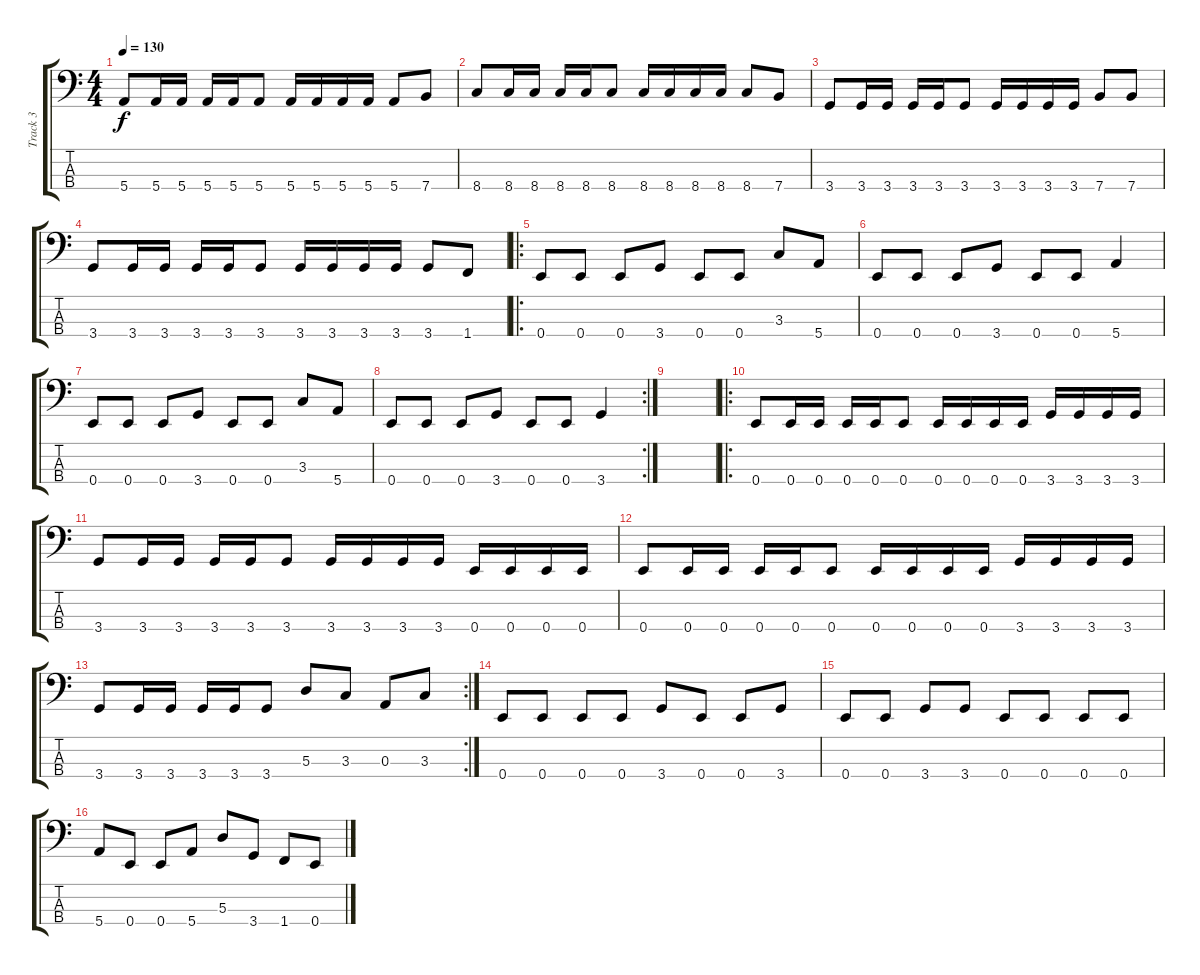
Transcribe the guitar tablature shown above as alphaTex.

\track ("Track 3" "Track 3") {instrument electricbasspick}
\staff {score tabs}
\tuning (G2 D2 A1 E1) {hide}
\ts (4 4)
\tempo 130
\clef f4
\ks c
5.4.8{dy f} 5.4.16 5.4.16 5.4.16 5.4.16 5.4.8 5.4.16 5.4.16 5.4.16 5.4.16 5.4.8 7.4.8 |
8.4.8 8.4.16 8.4.16 8.4.16 8.4.16 8.4.8 8.4.16 8.4.16 8.4.16 8.4.16 8.4.8 7.4.8 |
3.4.8 3.4.16 3.4.16 3.4.16 3.4.16 3.4.8 3.4.16 3.4.16 3.4.16 3.4.16 7.4.8 7.4.8 |
3.4.8 3.4.16 3.4.16 3.4.16 3.4.16 3.4.8 3.4.16 3.4.16 3.4.16 3.4.16 3.4.8 1.4.8 |
\ro
0.4.8 0.4.8 0.4.8 3.4.8 0.4.8 0.4.8 3.3.8 5.4.8 |
0.4.8 0.4.8 0.4.8 3.4.8 0.4.8 0.4.8 5.4.4 |
0.4.8 0.4.8 0.4.8 3.4.8 0.4.8 0.4.8 3.3.8 5.4.8 |
\rc 2
0.4.8 0.4.8 0.4.8 3.4.8 0.4.8 0.4.8 3.4.4 |
|
\ro
0.4.8 0.4.16 0.4.16 0.4.16 0.4.16 0.4.8 0.4.16 0.4.16 0.4.16 0.4.16 3.4.16 3.4.16 3.4.16 3.4.16 |
3.4.8 3.4.16 3.4.16 3.4.16 3.4.16 3.4.8 3.4.16 3.4.16 3.4.16 3.4.16 0.4.16 0.4.16 0.4.16 0.4.16 |
0.4.8 0.4.16 0.4.16 0.4.16 0.4.16 0.4.8 0.4.16 0.4.16 0.4.16 0.4.16 3.4.16 3.4.16 3.4.16 3.4.16 |
\rc 2
3.4.8 3.4.16 3.4.16 3.4.16 3.4.16 3.4.8 5.3.8 3.3.8 0.3.8 3.3.8 |
0.4.8 0.4.8 0.4.8 0.4.8 3.4.8 0.4.8 0.4.8 3.4.8 |
0.4.8 0.4.8 3.4.8 3.4.8 0.4.8 0.4.8 0.4.8 0.4.8 |
5.4.8 0.4.8 0.4.8 5.4.8 5.3.8 3.4.8 1.4.8 0.4.8
